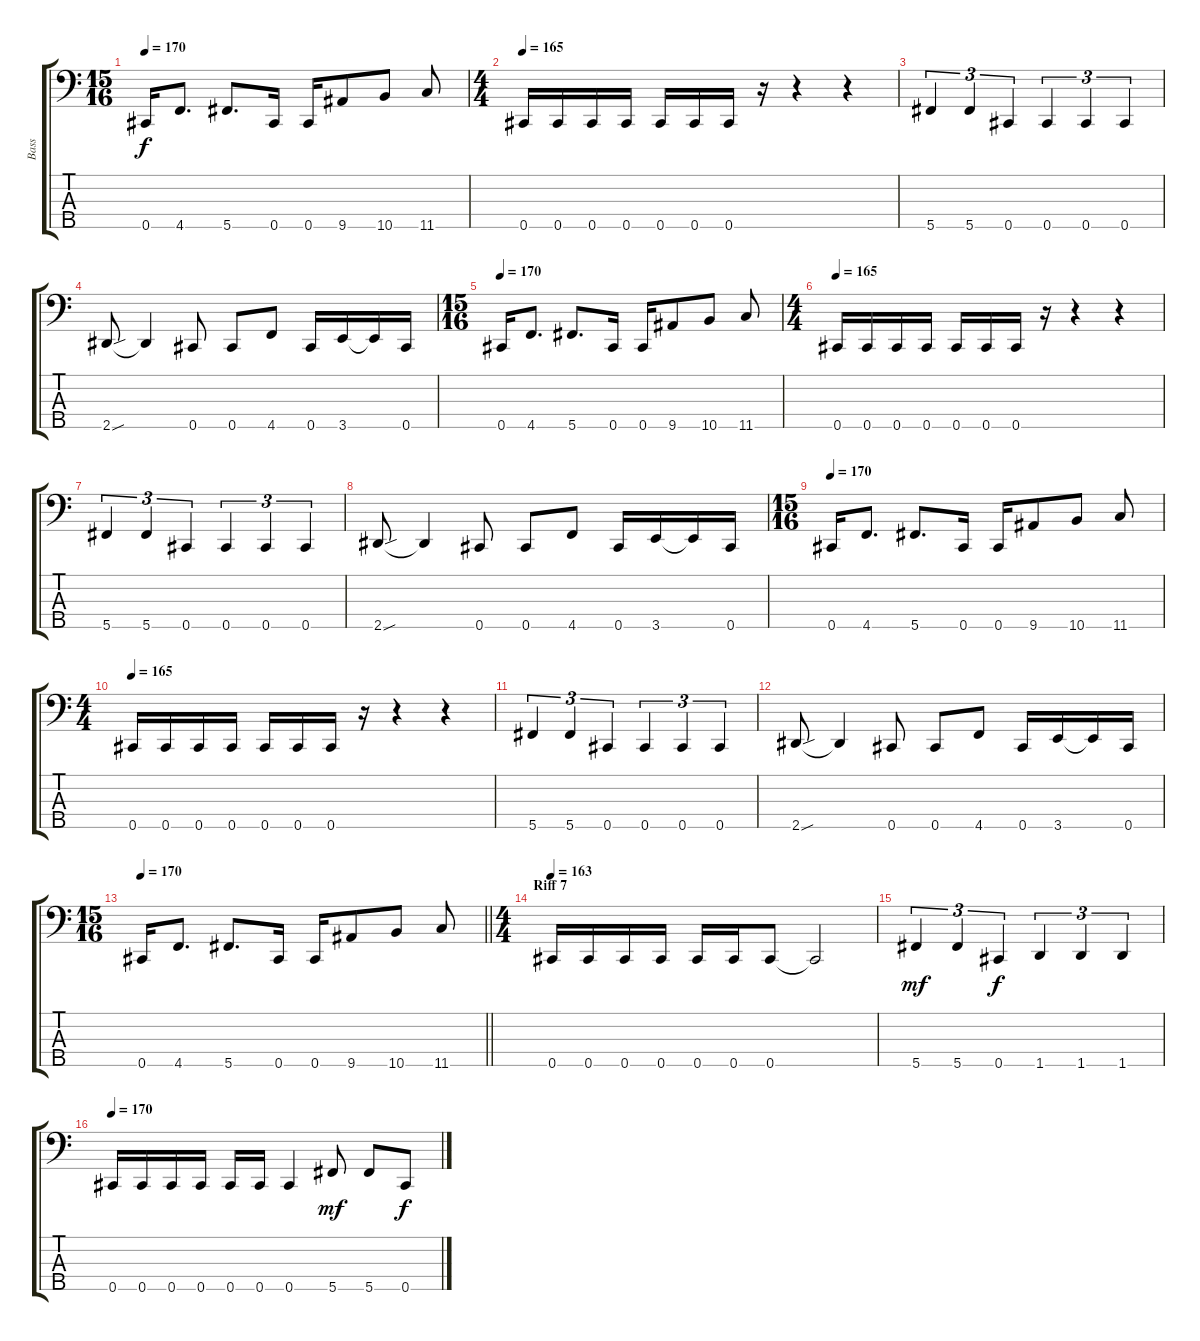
\track ("Bass" "Bass") {instrument electricbassfinger}
\staff {score tabs}
\tuning (Bb2 Gb2 Db2 Ab1 Db1) {hide}
\ts (15 16)
\tempo 170
\clef f4
\ks c
0.5.16{dy f} 4.5.8{d} 5.5.8{d} 0.5.16 0.5.16 9.5.8 10.5.8 11.5.8 |
\ts (4 4)
\tempo 165
0.5.16 0.5.16 0.5.16 0.5.16 0.5.16 0.5.16 0.5.16 r.16 r.4 r.4 |
5.5.4{tu (3 2)} 5.5.4{tu (3 2)} 0.5.4{tu (3 2)} 0.5.4{tu (3 2)} 0.5.4{tu (3 2)} 0.5.4{tu (3 2)} |
2.5{sou}.8 2.5{t}.4 0.5.8 0.5.8 4.5.8 0.5.16 3.5.16 3.5{t}.16 0.5.16 |
\ts (15 16)
\tempo 170
0.5.16 4.5.8{d} 5.5.8{d} 0.5.16 0.5.16 9.5.8 10.5.8 11.5.8 |
\ts (4 4)
\tempo 165
0.5.16 0.5.16 0.5.16 0.5.16 0.5.16 0.5.16 0.5.16 r.16 r.4 r.4 |
5.5.4{tu (3 2)} 5.5.4{tu (3 2)} 0.5.4{tu (3 2)} 0.5.4{tu (3 2)} 0.5.4{tu (3 2)} 0.5.4{tu (3 2)} |
2.5{sou}.8 2.5{t}.4 0.5.8 0.5.8 4.5.8 0.5.16 3.5.16 3.5{t}.16 0.5.16 |
\ts (15 16)
\tempo 170
0.5.16 4.5.8{d} 5.5.8{d} 0.5.16 0.5.16 9.5.8 10.5.8 11.5.8 |
\ts (4 4)
\tempo 165
0.5.16 0.5.16 0.5.16 0.5.16 0.5.16 0.5.16 0.5.16 r.16 r.4 r.4 |
5.5.4{tu (3 2)} 5.5.4{tu (3 2)} 0.5.4{tu (3 2)} 0.5.4{tu (3 2)} 0.5.4{tu (3 2)} 0.5.4{tu (3 2)} |
2.5{sou}.8 2.5{t}.4 0.5.8 0.5.8 4.5.8 0.5.16 3.5.16 3.5{t}.16 0.5.16 |
\ts (15 16)
\tempo 170
\barLineRight lightlight
0.5.16 4.5.8{d} 5.5.8{d} 0.5.16 0.5.16 9.5.8 10.5.8 11.5.8 |
\ts (4 4)
\section ("" "Riff 7")
\tempo 163
0.5.16 0.5.16 0.5.16 0.5.16 0.5.16 0.5.16 0.5.8 0.5{t}.2 |
5.5.4{tu (3 2) dy mf} 5.5.4{tu (3 2)} 0.5.4{tu (3 2) dy f} 1.5.4{tu (3 2)} 1.5.4{tu (3 2)} 1.5.4{tu (3 2)} |
\tempo 170
0.5.16 0.5.16 0.5.16 0.5.16 0.5.16 0.5.16 0.5.4 5.5.8{dy mf} 5.5.8 0.5.8{dy f}
